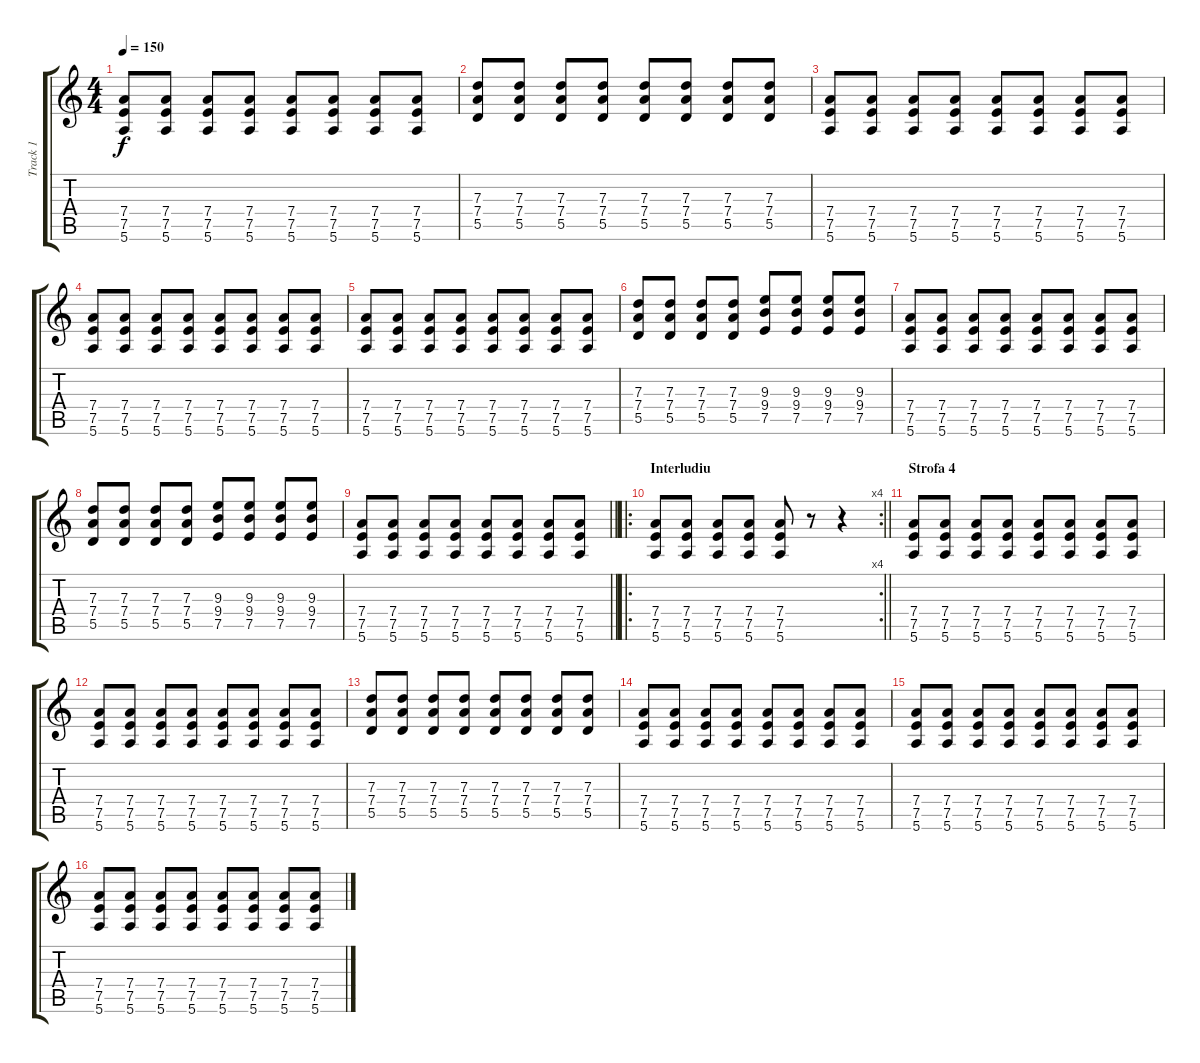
\track ("Track 1" "Track 1") {instrument overdrivenguitar}
\staff {score tabs}
\tuning (E4 B3 G3 D3 A2 E2) {hide}
\ts (4 4)
\tempo 150
\clef g2
\ks c
(7.4 7.5 5.6).8{dy f} (7.4 7.5 5.6).8 (7.4 7.5 5.6).8 (7.4 7.5 5.6).8 (7.4 7.5 5.6).8 (7.4 7.5 5.6).8 (7.4 7.5 5.6).8 (7.4 7.5 5.6).8 |
(7.3 7.4 5.5).8 (7.3 7.4 5.5).8 (7.3 7.4 5.5).8 (7.3 7.4 5.5).8 (7.3 7.4 5.5).8 (7.3 7.4 5.5).8 (7.3 7.4 5.5).8 (7.3 7.4 5.5).8 |
(7.4 7.5 5.6).8 (7.4 7.5 5.6).8 (7.4 7.5 5.6).8 (7.4 7.5 5.6).8 (7.4 7.5 5.6).8 (7.4 7.5 5.6).8 (7.4 7.5 5.6).8 (7.4 7.5 5.6).8 |
(7.4 7.5 5.6).8 (7.4 7.5 5.6).8 (7.4 7.5 5.6).8 (7.4 7.5 5.6).8 (7.4 7.5 5.6).8 (7.4 7.5 5.6).8 (7.4 7.5 5.6).8 (7.4 7.5 5.6).8 |
(7.4 7.5 5.6).8 (7.4 7.5 5.6).8 (7.4 7.5 5.6).8 (7.4 7.5 5.6).8 (7.4 7.5 5.6).8 (7.4 7.5 5.6).8 (7.4 7.5 5.6).8 (7.4 7.5 5.6).8 |
(7.3 7.4 5.5).8 (7.3 7.4 5.5).8 (7.3 7.4 5.5).8 (7.3 7.4 5.5).8 (9.3 9.4 7.5).8 (9.3 9.4 7.5).8 (9.3 9.4 7.5).8 (9.3 9.4 7.5).8 |
(7.4 7.5 5.6).8 (7.4 7.5 5.6).8 (7.4 7.5 5.6).8 (7.4 7.5 5.6).8 (7.4 7.5 5.6).8 (7.4 7.5 5.6).8 (7.4 7.5 5.6).8 (7.4 7.5 5.6).8 |
(7.3 7.4 5.5).8 (7.3 7.4 5.5).8 (7.3 7.4 5.5).8 (7.3 7.4 5.5).8 (9.3 9.4 7.5).8 (9.3 9.4 7.5).8 (9.3 9.4 7.5).8 (9.3 9.4 7.5).8 |
\barLineRight lightlight
(7.4 7.5 5.6).8 (7.4 7.5 5.6).8 (7.4 7.5 5.6).8 (7.4 7.5 5.6).8 (7.4 7.5 5.6).8 (7.4 7.5 5.6).8 (7.4 7.5 5.6).8 (7.4 7.5 5.6).8 |
\ro
\rc 4
\section ("" "Interludiu")
\barLineRight lightlight
(7.4 7.5 5.6).8 (7.4 7.5 5.6).8 (7.4 7.5 5.6).8 (7.4 7.5 5.6).8 (7.4 7.5 5.6).8 r.8 r.4 |
\section ("" "Strofa 4")
(7.4 7.5 5.6).8 (7.4 7.5 5.6).8 (7.4 7.5 5.6).8 (7.4 7.5 5.6).8 (7.4 7.5 5.6).8 (7.4 7.5 5.6).8 (7.4 7.5 5.6).8 (7.4 7.5 5.6).8 |
(7.4 7.5 5.6).8 (7.4 7.5 5.6).8 (7.4 7.5 5.6).8 (7.4 7.5 5.6).8 (7.4 7.5 5.6).8 (7.4 7.5 5.6).8 (7.4 7.5 5.6).8 (7.4 7.5 5.6).8 |
(7.3 7.4 5.5).8 (7.3 7.4 5.5).8 (7.3 7.4 5.5).8 (7.3 7.4 5.5).8 (7.3 7.4 5.5).8 (7.3 7.4 5.5).8 (7.3 7.4 5.5).8 (7.3 7.4 5.5).8 |
(7.4 7.5 5.6).8 (7.4 7.5 5.6).8 (7.4 7.5 5.6).8 (7.4 7.5 5.6).8 (7.4 7.5 5.6).8 (7.4 7.5 5.6).8 (7.4 7.5 5.6).8 (7.4 7.5 5.6).8 |
(7.4 7.5 5.6).8 (7.4 7.5 5.6).8 (7.4 7.5 5.6).8 (7.4 7.5 5.6).8 (7.4 7.5 5.6).8 (7.4 7.5 5.6).8 (7.4 7.5 5.6).8 (7.4 7.5 5.6).8 |
(7.4 7.5 5.6).8 (7.4 7.5 5.6).8 (7.4 7.5 5.6).8 (7.4 7.5 5.6).8 (7.4 7.5 5.6).8 (7.4 7.5 5.6).8 (7.4 7.5 5.6).8 (7.4 7.5 5.6).8
